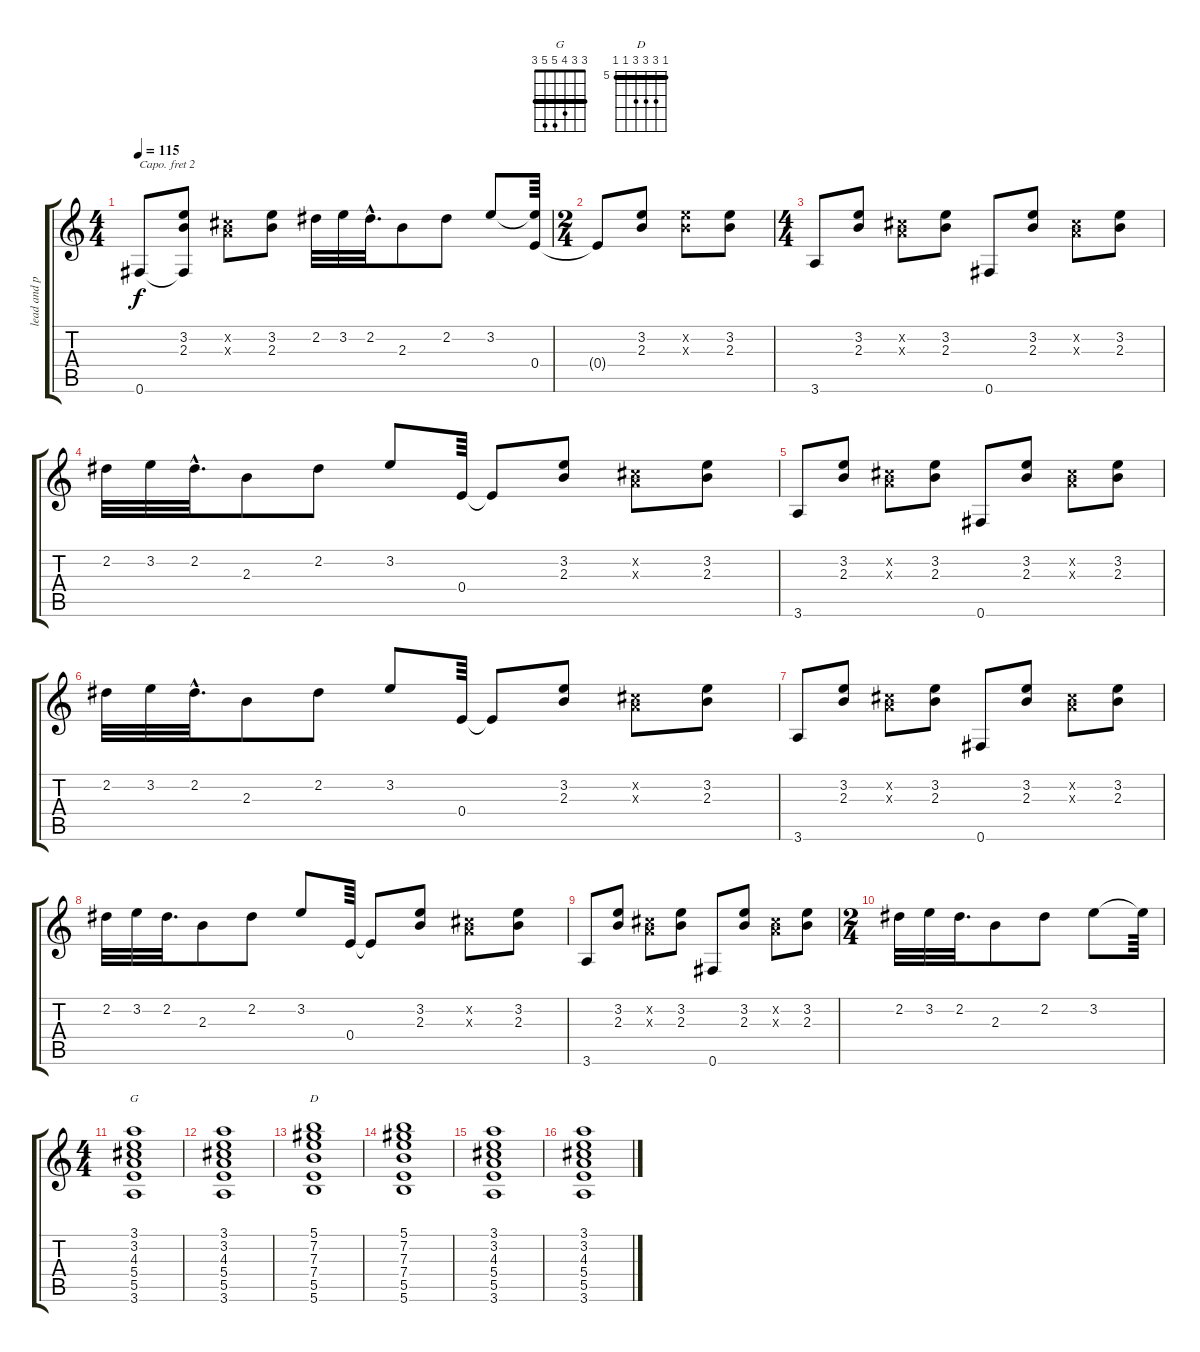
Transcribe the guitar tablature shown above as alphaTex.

\track ("lead and plugin" "lead and p") {instrument acousticguitarsteel}
\staff {score tabs}
\capo 2
\tuning (E4 B3 G3 D3 A2 E2) {hide}
\chord ("G" 3 3 4 5 5 3) {barre 3}
\chord ("D" 5 7 7 7 5 5) {firstfret 5 barre 5}
\ts (4 4)
\tempo 115
\clef g2
\ks c
0.6.8{dy f} (3.2 2.3 0.6{t}).8 (0.2{x} 0.3{x}).8 (3.2 2.3).8 2.2.32 3.2.32 2.2{hac}.32{d} 2.3.8 2.2.8 3.2.8 (3.2{t} 0.4).64 |
\ts (2 4)
0.4{t}.8{volume 4} (3.2 2.3).8 (3.2{x} 2.3{x}).8 (3.2 2.3).8 |
\ts (4 4)
3.6.8 (3.2 2.3).8 (0.2{x} 0.3{x}).8 (3.2 2.3).8 0.6.8 (3.2 2.3).8 (0.2{x} 0.3{x}).8 (3.2 2.3).8 |
2.2.32 3.2.32 2.2{hac}.32{d} 2.3.8 2.2.8 3.2.8 0.4.64 0.4{t}.8 (3.2 2.3).8 (0.2{x} 0.3{x}).8 (3.2 2.3).8 |
3.6.8 (3.2 2.3).8 (0.2{x} 0.3{x}).8 (3.2 2.3).8 0.6.8 (3.2 2.3).8 (0.2{x} 0.3{x}).8 (3.2 2.3).8 |
2.2.32 3.2.32 2.2{hac}.32{d} 2.3.8 2.2.8 3.2.8 0.4.64 0.4{t}.8 (3.2 2.3).8 (0.2{x} 0.3{x}).8 (3.2 2.3).8 |
3.6.8 (3.2 2.3).8 (0.2{x} 0.3{x}).8 (3.2 2.3).8 0.6.8 (3.2 2.3).8 (0.2{x} 0.3{x}).8 (3.2 2.3).8 |
2.2.32 3.2.32 2.2.32{d} 2.3.8 2.2.8 3.2.8 0.4.64 0.4{t}.8 (3.2 2.3).8 (0.2{x} 0.3{x}).8 (3.2 2.3).8 |
3.6.8 (3.2 2.3).8 (0.2{x} 0.3{x}).8 (3.2 2.3).8 0.6.8 (3.2 2.3).8 (0.2{x} 0.3{x}).8 (3.2 2.3).8 |
\ts (2 4)
2.2.32 3.2.32 2.2.32{d} 2.3.8 2.2.8 3.2.8 3.2{t}.64 |
\ts (4 4)
(3.1 3.2 4.3 5.4 5.5 3.6).1{ch "G" volume 9 instrument distortionguitar} |
(3.1 3.2 4.3 5.4 5.5 3.6).1 |
(5.1 7.2 7.3 7.4 5.5 5.6).1{ch "D"} |
(5.1 7.2 7.3 7.4 5.5 5.6).1 |
(3.1 3.2 4.3 5.4 5.5 3.6).1 |
(3.1 3.2 4.3 5.4 5.5 3.6).1
